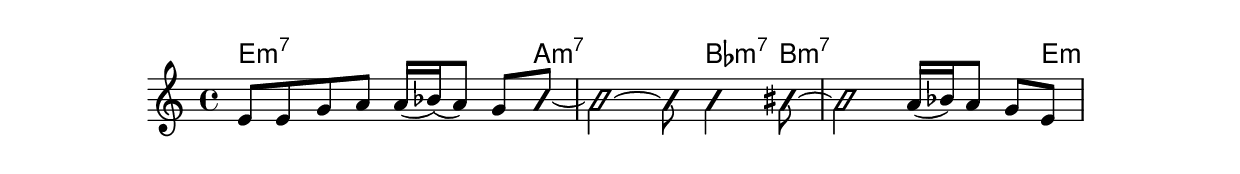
\version "2.1.26"
\header {

    texidoc =
"

In improvisation, noteheads do not have a pitch, and have different
shapes. In this example, this is achieved by adding
@code{Pitch_squash_engraver} and setting @code{squashedPosition} when the
improvisation is active.

"

}


improOn = \notes {
    \set squashedPosition = #0
    \override NoteHead  #'style = #'slash
}

improOff = \notes {
    \unset squashedPosition 
    \revert NoteHead #'style
}

global = \notes { s1*3 \bar "|." }

\score {
    <<
	\context ChordNames \chords {
	    e8*7:m7 a2.:m7 bes4:m7 b1:m7 e8:m
	}
	\notes <<
	    \context Voice = melo \transpose c c' {
		e8 e g a a16(bes)(a8) g \improOn
		e8
		~e2~e8 f4 fis8
		~fis2 \improOff a16(bes) a8 g e
	    }
	>>
    >>
    \paper { 
	\translator {
	    \VoiceContext
	    \consists Pitch_squash_engraver
	}
	raggedright = ##t
    }
}

